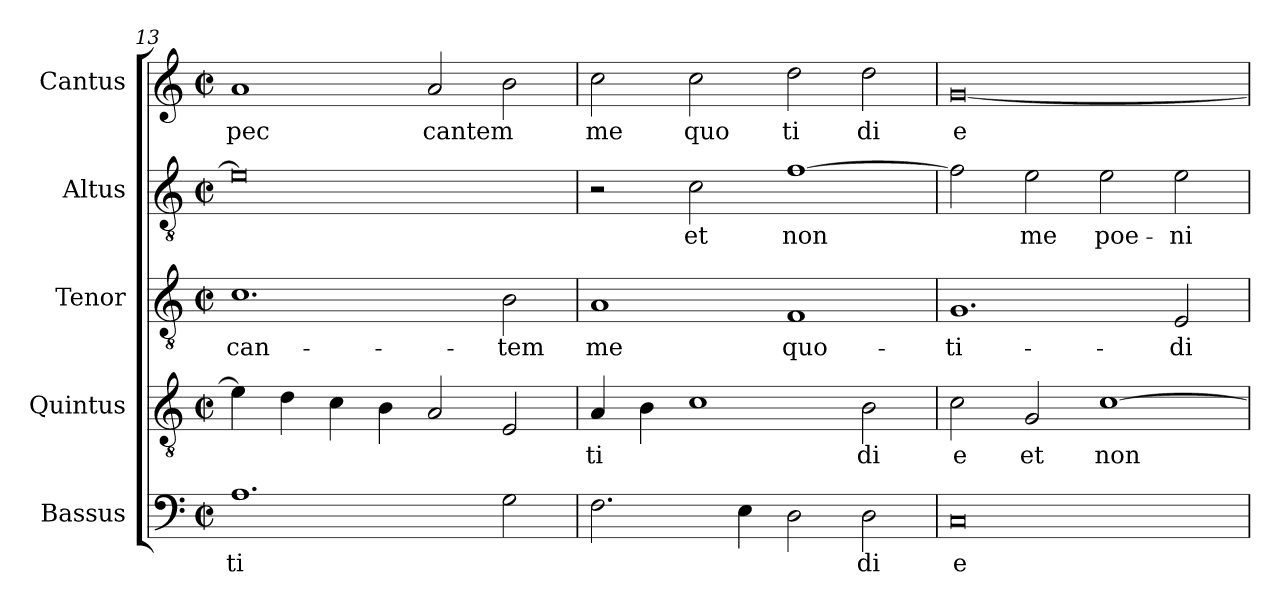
**kern	**text	**kern	**text	**kern	**text	**kern	**text	**kern	**text
*part5	*part5	*part4	*part4	*part3	*part3	*part2	*part2	*part1	*part1
*staff5	*staff5	*staff4	*staff4	*staff3	*staff3	*staff2	*staff2	*staff1	*staff1
*I"Bassus	*	*I"Quintus	*	*I"Tenor	*	*I"Altus	*	*I"Cantus	*
!!LO:LB:g=z
*clefF4	*	*clefGv2	*	*clefGv2	*	*clefGv2	*	*clefG2	*
*M2/2	*	*M2/2	*	*M2/2	*	*M2/2	*	*M2/2	*
*met(c|)	*	*met(c|)	*	*met(c|)	*	*met(c|)	*	*met(c|)	*
=13	=13	=13	=13	=13	=13	=13	=13	=13	=13
!	!LO:LY:b:cj	!	!	!	!LO:LY:b:cj	!	!	!	!LO:LY:b:cj
1.A	ti	4e\]	.	1.c	-can-	0e]	.	1a	pec
.	.	4d\	.	.	.	.	.	.	.
.	.	4c\	.	.	.	.	.	.	.
.	.	4B\	.	.	.	.	.	.	.
!	!	!	!	!	!	!	!	!	!LO:LY:b
.	.	2A/	.	.	.	.	.	2a/	cantem
!	!	!	!	!	!LO:LY:b:cj	!	!	!	!
2G\	.	2E/	.	2B\	-tem	.	.	2b\	.
=14	=14	=14	=14	=14	=14	=14	=14	=14	=14
!	!	!	!LO:LY:b:cj	!	!LO:LY:b:cj	!	!	!	!LO:LY:b:cj
2.F\	.	4A/	-ti	1A	me	2r	.	2cc\	me
.	.	4B\	.	.	.	.	.	.	.
!	!	!	!	!	!	!	!LO:LY:b:cj	!	!LO:LY:b:cj
.	.	1c	.	.	.	2c\	et	2cc\	quo
4E\	.	.	.	.	.	.	.	.	.
!	!	!	!	!	!LO:LY:b:cj	!	!LO:LY:b	!	!LO:LY:b:cj
2D\	.	.	.	1F	quo-	[>1f	non	2dd\	ti
!	!LO:LY:b:cj	!	!LO:LY:b:cj	!	!	!	!	!	!LO:LY:b:cj
2D\	di	2B\	di	.	.	.	.	2dd\	di
=15	=15	=15	=15	=15	=15	=15	=15	=15	=15
!	!LO:LY:b:cj	!	!LO:LY:b:cj	!	!LO:LY:b:cj	!	!	!	!LO:LY:b:rj
0C	e	2c\	e	1.G	-ti-	2f\]	.	[<0g	e
!	!	!	!LO:LY:b:cj	!	!	!	!LO:LY:b:cj	!	!
.	.	2G/	et	.	.	2e\	me	.	.
!	!	!	!LO:LY:b	!	!	!	!LO:LY:b:cj	!	!
.	.	[>1c	non	.	.	2e\	poe-	.	.
!	!	!	!	!	!LO:LY:b:cj	!	!LO:LY:b:cj	!	!
.	.	.	.	2E/	-di-	2e\	-ni-	.	.
=	=	=	=	=	=	=	=	=	=
*-	*-	*-	*-	*-	*-	*-	*-	*-	*-
